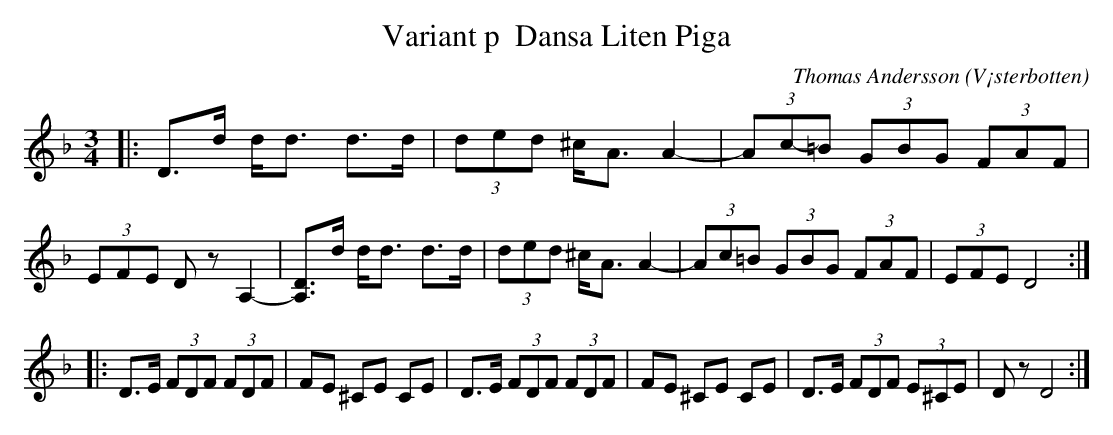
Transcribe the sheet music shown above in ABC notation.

X:1
T:Variant p  Dansa Liten Piga
O:V¡sterbotten
C:Thomas Andersson
M:3/4
L:1/8
K:Dm
|: D>d d<d d>d | (3ded ^c<A A2- | (3Ac-=B (3GB-G (3FA-F | (3E-F-E Dz A,2- |[DA,]>d d<d d>d | (3ded ^c<A A2- | (3Ac=B (3GBG (3FAF | (3EFE D4 :|
|:D>E (3FDF (3FDF | FE ^CE CE |D>E (3FDF (3FDF | FE ^CE CE |D>E (3FDF (3E^CE | Dz D4 :|
